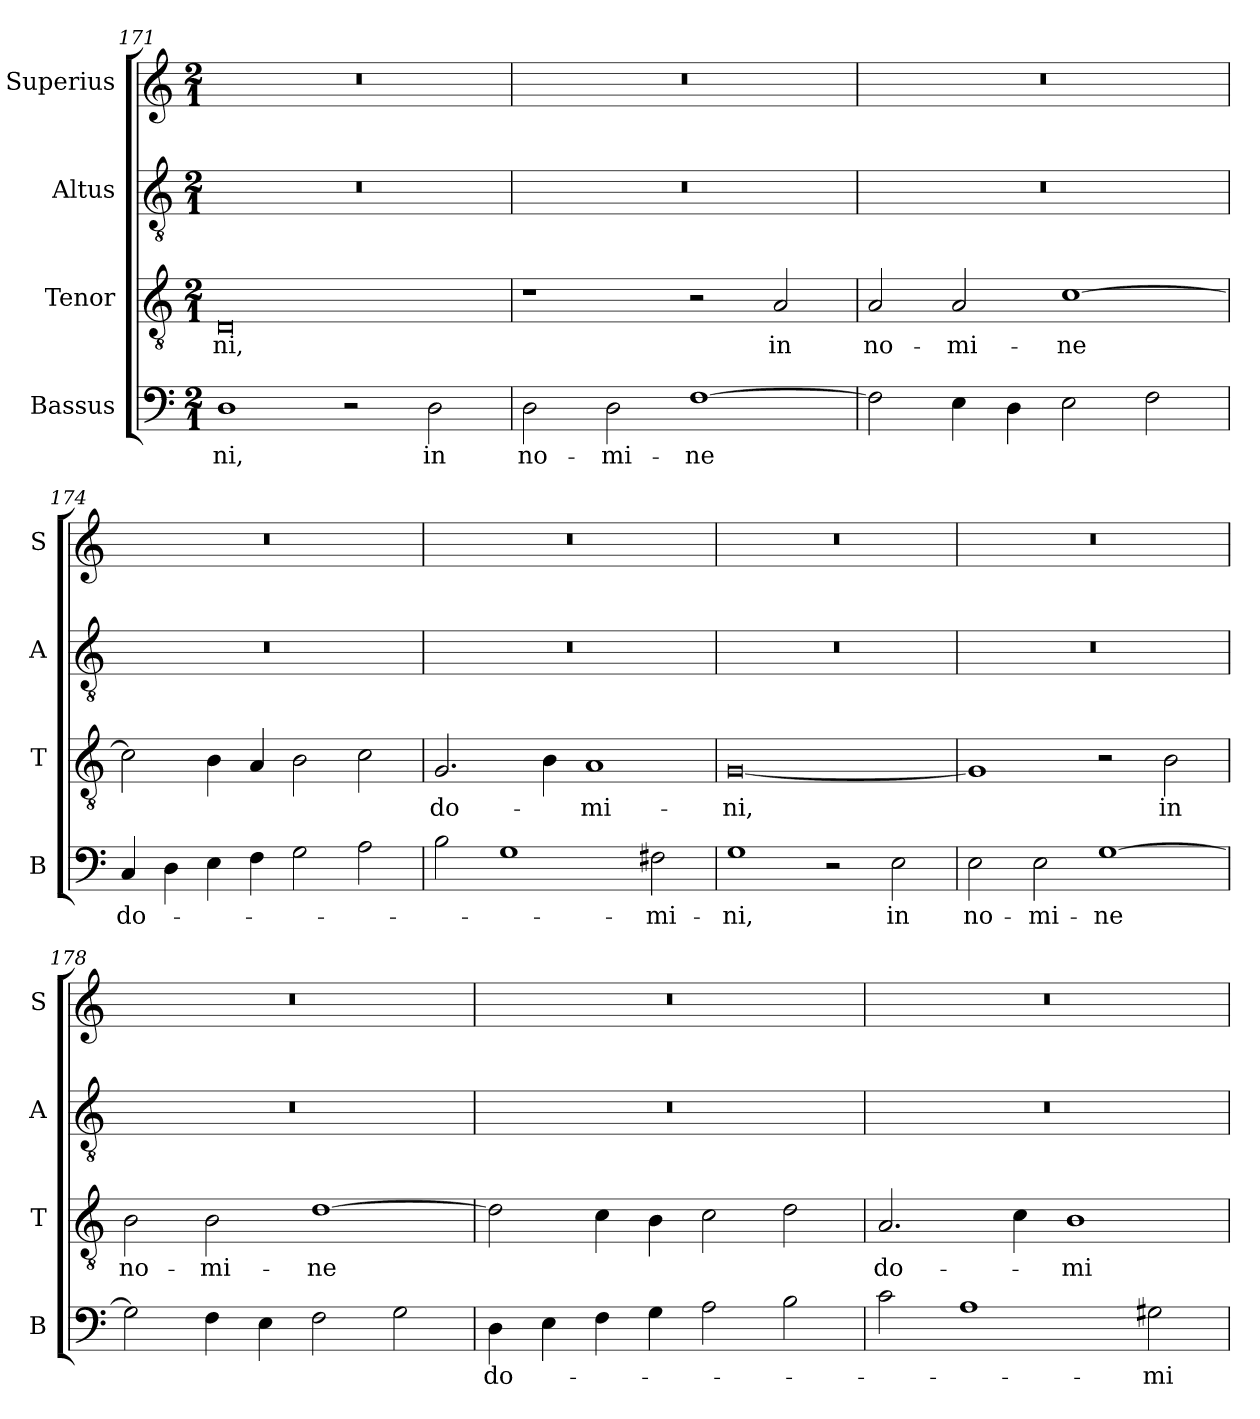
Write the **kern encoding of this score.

**kern	**text	**kern	**text	**kern	**kern
*part4	*part4	*part3	*part3	*part2	*part1
*staff4	*staff4	*staff3	*staff3	*staff2	*staff1
*I"Bassus	*	*I"Tenor	*	*I"Altus	*I"Superius
*I'B	*	*I'T	*	*I'A	*I'S
*clefF4	*	*clefGv2	*	*clefGv2	*clefG2
*k[]	*	*k[]	*	*k[]	*k[]
*M2/1	*	*M2/1	*	*M2/1	*M2/1
=171	=171	=171	=171	=171	=171
1D	-ni,	0D	-ni,	0r	0r
2r	.	.	.	.	.
2D\	in	.	.	.	.
=172	=172	=172	=172	=172	=172
2D\	no-	1r	.	0r	0r
2D\	-mi-	.	.	.	.
[1F	-ne	2r	.	.	.
.	.	2A/	in	.	.
=173	=173	=173	=173	=173	=173
2F\]	.	2A/	no-	0r	0r
4E\	.	2A/	-mi-	.	.
4D\	.	.	.	.	.
2E\	.	[1c	-ne	.	.
2F\	.	.	.	.	.
=174	=174	=174	=174	=174	=174
4C/	do-	2c\]	.	0r	0r
4D\	.	.	.	.	.
4E\	.	4B\	.	.	.
4F\	.	4A/	.	.	.
2G\	.	2B\	.	.	.
2A\	.	2c\	.	.	.
=175	=175	=175	=175	=175	=175
2B\	.	2.G/	do-	0r	0r
1G	.	.	.	.	.
.	.	4B\	.	.	.
.	.	1A	-mi-	.	.
2F#X\	-mi-	.	.	.	.
=176	=176	=176	=176	=176	=176
1G	-ni,	[0G	-ni,	0r	0r
2r	.	.	.	.	.
2E\	in	.	.	.	.
=177	=177	=177	=177	=177	=177
2E\	no-	1G]	.	0r	0r
2E\	-mi-	.	.	.	.
[1G	-ne	2r	.	.	.
.	.	2B\	in	.	.
=178	=178	=178	=178	=178	=178
2G\]	.	2B\	no-	0r	0r
4F\	.	2B\	-mi-	.	.
4E\	.	.	.	.	.
2F\	.	[1d	-ne	.	.
2G\	.	.	.	.	.
=179	=179	=179	=179	=179	=179
4D\	do-	2d\]	.	0r	0r
4E\	.	.	.	.	.
4F\	.	4c\	.	.	.
4G\	.	4B\	.	.	.
2A\	.	2c\	.	.	.
2B\	.	2d\	.	.	.
=180	=180	=180	=180	=180	=180
2c\	.	2.A/	do-	0r	0r
1A	.	.	.	.	.
.	.	4c\	.	.	.
.	.	1B	-mi-	.	.
2G#X\	-mi-	.	.	.	.
=	=	=	=	=	=
*-	*-	*-	*-	*-	*-
